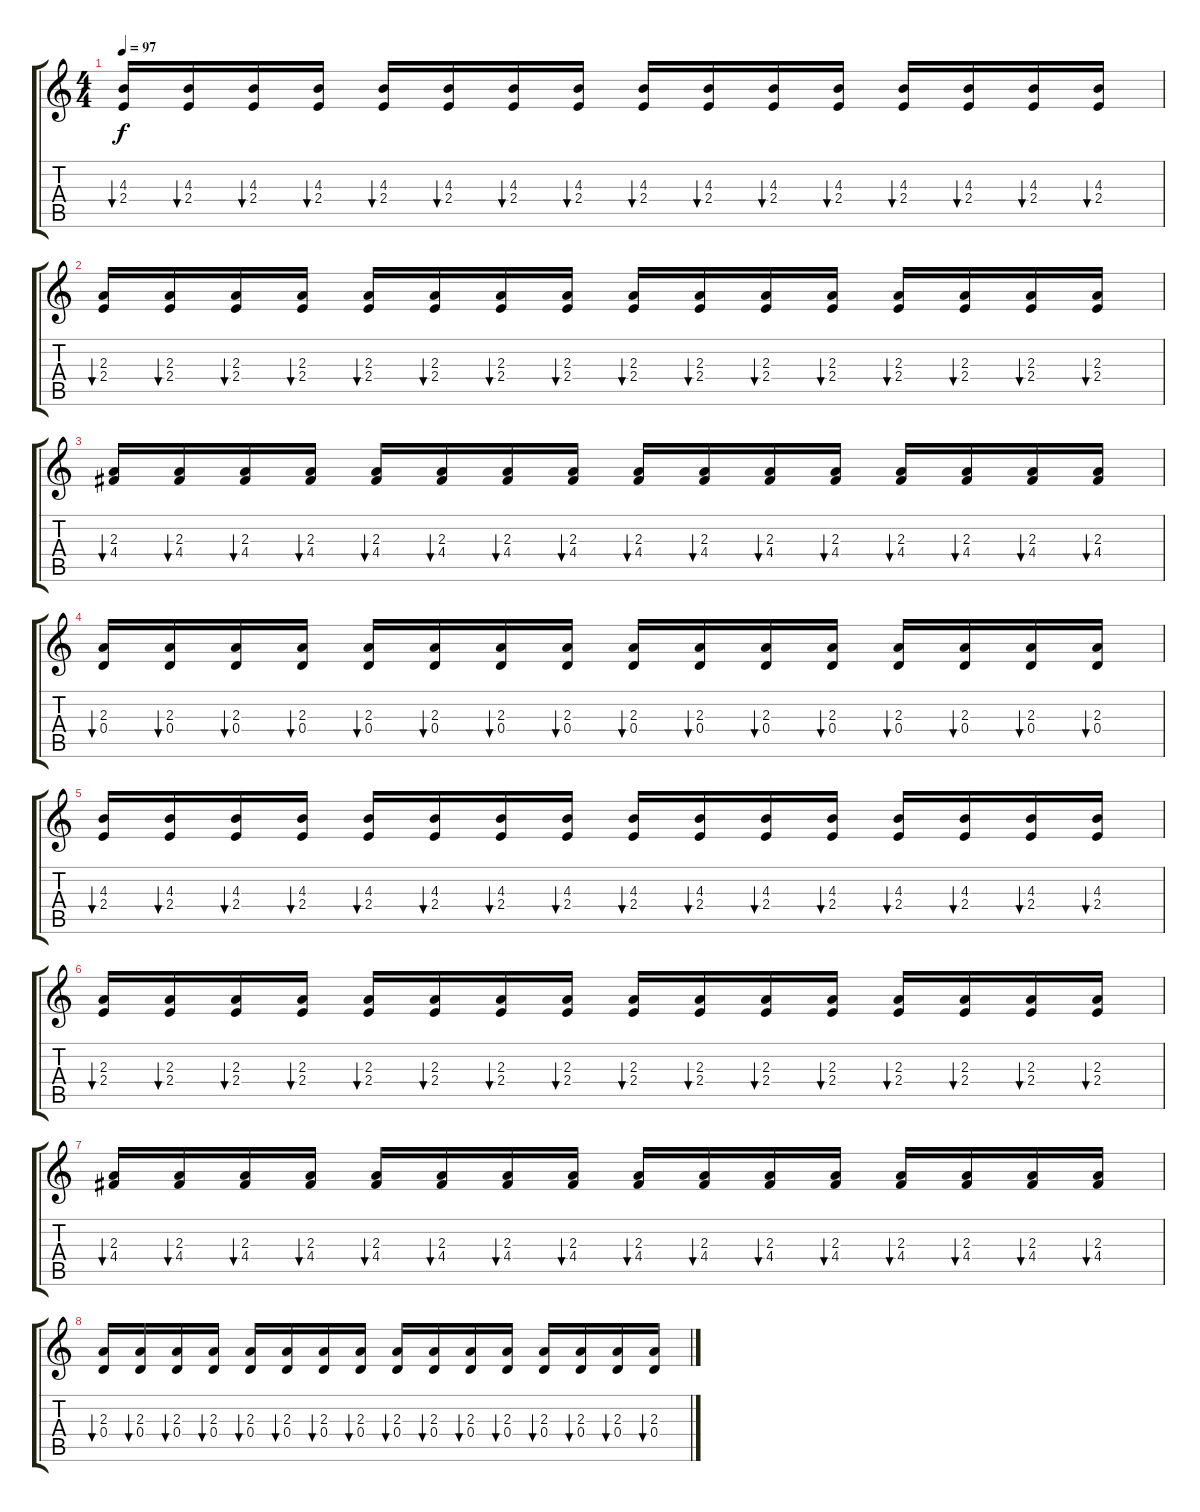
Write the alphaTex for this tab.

\track "" {instrument distortionguitar}
\staff {score tabs}
\tuning (E4 B3 G3 D3 A2 E2) {hide}
\ts (4 4)
\tempo 97
\clef g2
\ks c
(4.3 2.4).16{bu 30 dy f} (4.3 2.4).16{bu 30} (4.3 2.4).16{bu 30} (4.3 2.4).16{bu 30} (4.3 2.4).16{bu 30} (4.3 2.4).16{bu 30} (4.3 2.4).16{bu 30} (4.3 2.4).16{bu 30} (4.3 2.4).16{bu 30} (4.3 2.4).16{bu 30} (4.3 2.4).16{bu 30} (4.3 2.4).16{bu 30} (4.3 2.4).16{bu 30} (4.3 2.4).16{bu 30} (4.3 2.4).16{bu 30} (4.3 2.4).16{bu 30} |
\section ("" "")
(2.3 2.4).16{bu 30} (2.3 2.4).16{bu 30} (2.3 2.4).16{bu 30} (2.3 2.4).16{bu 30} (2.3 2.4).16{bu 30} (2.3 2.4).16{bu 30} (2.3 2.4).16{bu 30} (2.3 2.4).16{bu 30} (2.3 2.4).16{bu 30} (2.3 2.4).16{bu 30} (2.3 2.4).16{bu 30} (2.3 2.4).16{bu 30} (2.3 2.4).16{bu 30} (2.3 2.4).16{bu 30} (2.3 2.4).16{bu 30} (2.3 2.4).16{bu 30} |
(2.3 4.4).16{bu 30} (2.3 4.4).16{bu 30} (2.3 4.4).16{bu 30} (2.3 4.4).16{bu 30} (2.3 4.4).16{bu 30} (2.3 4.4).16{bu 30} (2.3 4.4).16{bu 30} (2.3 4.4).16{bu 30} (2.3 4.4).16{bu 30} (2.3 4.4).16{bu 30} (2.3 4.4).16{bu 30} (2.3 4.4).16{bu 30} (2.3 4.4).16{bu 30} (2.3 4.4).16{bu 30} (2.3 4.4).16{bu 30} (2.3 4.4).16{bu 30} |
(2.3 0.4).16{bu 30} (2.3 0.4).16{bu 30} (2.3 0.4).16{bu 30} (2.3 0.4).16{bu 30} (2.3 0.4).16{bu 30} (2.3 0.4).16{bu 30} (2.3 0.4).16{bu 30} (2.3 0.4).16{bu 30} (2.3 0.4).16{bu 30} (2.3 0.4).16{bu 30} (2.3 0.4).16{bu 30} (2.3 0.4).16{bu 30} (2.3 0.4).16{bu 30} (2.3 0.4).16{bu 30} (2.3 0.4).16{bu 30} (2.3 0.4).16{bu 30} |
(4.3 2.4).16{bu 30} (4.3 2.4).16{bu 30} (4.3 2.4).16{bu 30} (4.3 2.4).16{bu 30} (4.3 2.4).16{bu 30} (4.3 2.4).16{bu 30} (4.3 2.4).16{bu 30} (4.3 2.4).16{bu 30} (4.3 2.4).16{bu 30} (4.3 2.4).16{bu 30} (4.3 2.4).16{bu 30} (4.3 2.4).16{bu 30} (4.3 2.4).16{bu 30} (4.3 2.4).16{bu 30} (4.3 2.4).16{bu 30} (4.3 2.4).16{bu 30} |
(2.3 2.4).16{bu 30} (2.3 2.4).16{bu 30} (2.3 2.4).16{bu 30} (2.3 2.4).16{bu 30} (2.3 2.4).16{bu 30} (2.3 2.4).16{bu 30} (2.3 2.4).16{bu 30} (2.3 2.4).16{bu 30} (2.3 2.4).16{bu 30} (2.3 2.4).16{bu 30} (2.3 2.4).16{bu 30} (2.3 2.4).16{bu 30} (2.3 2.4).16{bu 30} (2.3 2.4).16{bu 30} (2.3 2.4).16{bu 30} (2.3 2.4).16{bu 30} |
(2.3 4.4).16{bu 30} (2.3 4.4).16{bu 30} (2.3 4.4).16{bu 30} (2.3 4.4).16{bu 30} (2.3 4.4).16{bu 30} (2.3 4.4).16{bu 30} (2.3 4.4).16{bu 30} (2.3 4.4).16{bu 30} (2.3 4.4).16{bu 30} (2.3 4.4).16{bu 30} (2.3 4.4).16{bu 30} (2.3 4.4).16{bu 30} (2.3 4.4).16{bu 30} (2.3 4.4).16{bu 30} (2.3 4.4).16{bu 30} (2.3 4.4).16{bu 30} |
(2.3 0.4).16{bu 30} (2.3 0.4).16{bu 30} (2.3 0.4).16{bu 30} (2.3 0.4).16{bu 30} (2.3 0.4).16{bu 30} (2.3 0.4).16{bu 30} (2.3 0.4).16{bu 30} (2.3 0.4).16{bu 30} (2.3 0.4).16{bu 30} (2.3 0.4).16{bu 30} (2.3 0.4).16{bu 30} (2.3 0.4).16{bu 30} (2.3 0.4).16{bu 30} (2.3 0.4).16{bu 30} (2.3 0.4).16{bu 30} (2.3 0.4).16{bu 30}
